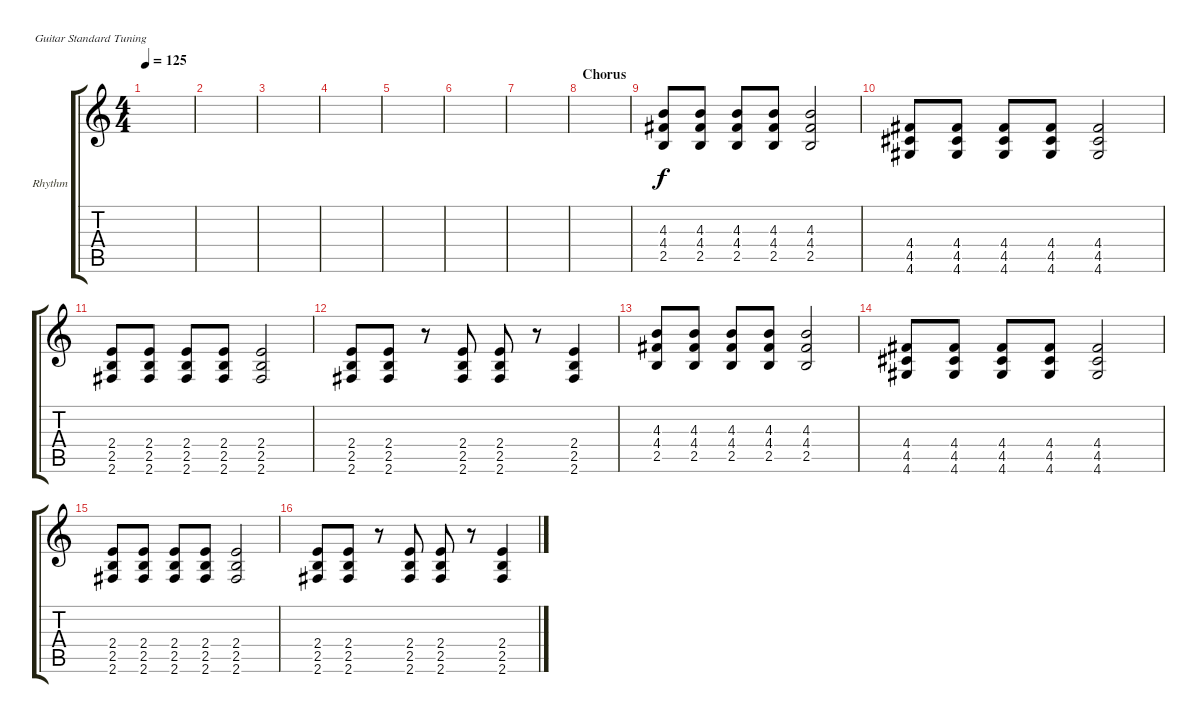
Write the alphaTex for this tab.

\defaultSystemsLayout 4
\bracketExtendMode groupsimilarinstruments
\firstSystemTrackNameOrientation horizontal
\otherSystemsTrackNameOrientation horizontal
\track ("Rhythm Guitar" "Rhythm") {instrument electricguitarclean}
\staff {score tabs}
\tuning (E4 B3 G3 D3 A2 E2)
\ts (4 4)
\tempo 125
\clef g2
\scale
0.333333
\ks c
|
\scale
0.333333 |
\scale
0.333333 |
\scale
0.333333 |
\scale
0.333333 |
|
|
\section ("" "Chorus")
|
(2.5 4.4 4.3).8 (2.5 4.4 4.3).8 (2.5 4.4 4.3).8 (2.5 4.4 4.3).8 (2.5 4.4 4.3).2 |
(4.4 4.5 4.6).8 (4.6 4.5 4.4).8 (4.4 4.5 4.6).8 (4.6 4.5 4.4).8 (4.4 4.5 4.6).2 |
(2.4 2.5 2.6).8 (2.6 2.5 2.4).8 (2.5 2.4 2.6).8 (2.6 2.5 2.4).8 (2.4 2.5 2.6).2 |
(2.6 2.5 2.4).8 (2.4 2.5 2.6).8 r.8 (2.6 2.5 2.4).8 (2.4 2.5 2.6).8 r.8 (2.6 2.5 2.4).4 |
(2.5 4.4 4.3).8 (2.5 4.4 4.3).8 (2.5 4.4 4.3).8 (2.5 4.4 4.3).8 (2.5 4.4 4.3).2 |
(4.4 4.5 4.6).8 (4.6 4.5 4.4).8 (4.4 4.5 4.6).8 (4.6 4.5 4.4).8 (4.4 4.5 4.6).2 |
(2.4 2.5 2.6).8 (2.6 2.5 2.4).8 (2.5 2.4 2.6).8 (2.6 2.5 2.4).8 (2.4 2.5 2.6).2 |
(2.6 2.5 2.4).8 (2.4 2.5 2.6).8 r.8 (2.6 2.5 2.4).8 (2.4 2.5 2.6).8 r.8 (2.6 2.5 2.4).4
